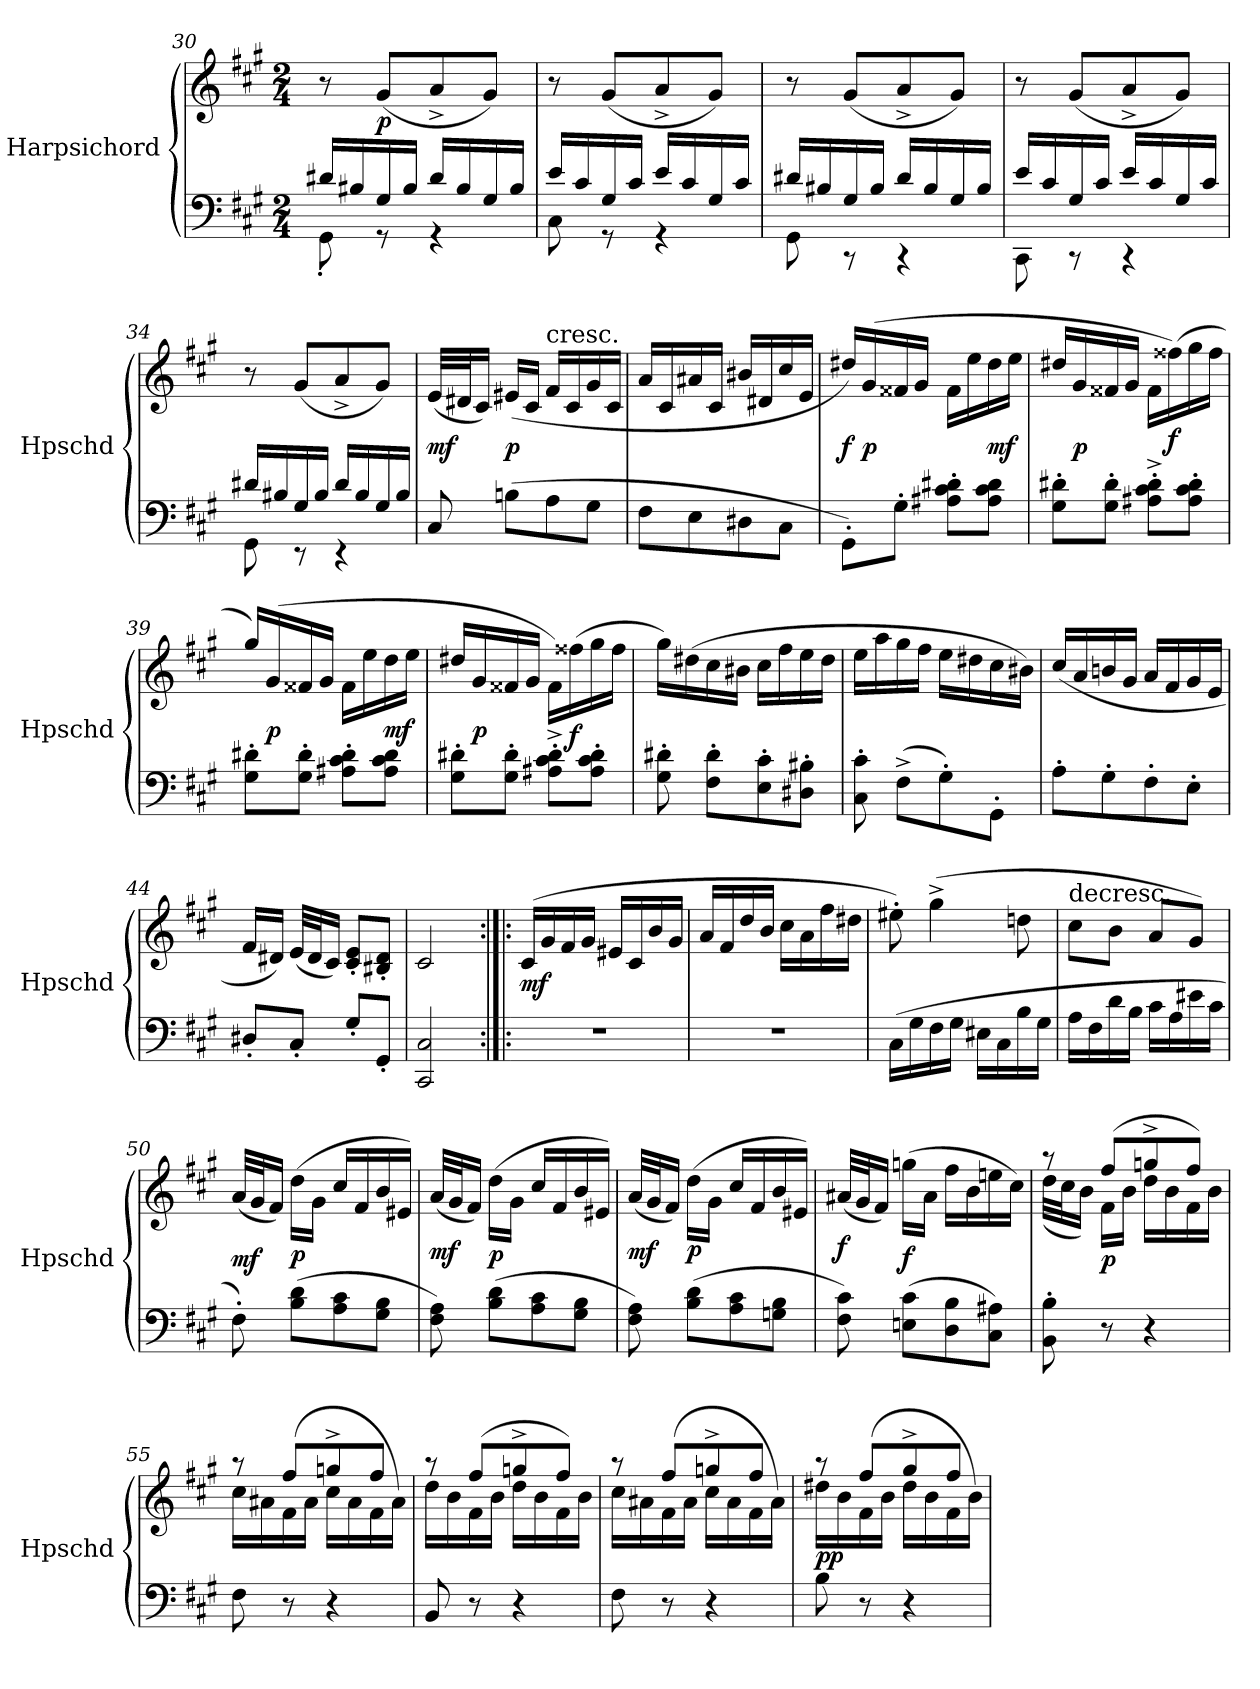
**kern	**kern	**dynam
*part1	*part1	*part1
*staff2	*staff1	*staff1/2
*I"Harpsichord	*	*
*I'Hpschd	*	*
*clefF4	*clefG2	*
*k[f#c#g#]	*k[f#c#g#]	*
*M2/4	*M2/4	*
=30	=30	=30
*^	*	*
16d#X/LL	8GG#'\	8r	.
16B#X/	.	.	.
16G#/	8r	(8g#/L	p
16B#/JJ	.	.	.
16d#/LL	4r	8a^/	.
16B#/	.	.	.
16G#/	.	8g#/J)	.
16B#/JJ	.	.	.
=31	=31	=31	=31
16e/LL	8C#\	8r	.
16c#/	.	.	.
16G#/	8r	(8g#/L	.
16c#/JJ	.	.	.
16e/LL	4r	8a^/	.
16c#/	.	.	.
16G#/	.	8g#/J)	.
16c#/JJ	.	.	.
=32	=32	=32	=32
16d#X/LL	8GG#\	8r	.
16B#X/	.	.	.
16G#/	8r	(8g#/L	.
16B#/JJ	.	.	.
16d#/LL	4r	8a^/	.
16B#/	.	.	.
16G#/	.	8g#/J)	.
16B#/JJ	.	.	.
=33	=33	=33	=33
16e/LL	8CC#\	8r	.
16c#/	.	.	.
16G#/	8r	(8g#/L	.
16c#/JJ	.	.	.
16e/LL	4r	8a^/	.
16c#/	.	.	.
16G#/	.	8g#/J)	.
16c#/JJ	.	.	.
=34	=34	=34	=34
16d#X/LL	8GG#\	8r	.
16B#X/	.	.	.
16G#/	8r	(8g#/L	.
16B#/JJ	.	.	.
16d#/LL	4r	8a^/	.
16B#/	.	.	.
16G#/	.	8g#/J)	.
16B#/JJ	.	.	.
*v	*v	*	*
=35	=35	=35
8C#/	(32e/LLL	mf
.	32d#X/J	.
.	16c#/JJ)	.
(8Bn\L	(16e#X/LL	p
.	16c#/JJ	.
!	!LO:TX:t=cresc.	!
8A\	16f#/LL	.
.	16c#/	.
8G#\J	16g#/	.
.	16c#/JJ	.
=36	=36	=36
8F#\L	16a/LL	.
.	16c#/	.
8E\	16a#X/	.
.	16c#/JJ	.
8D#X\	16b#X/LL	.
.	16d#X/	.
8C#\J	16cc#/	.
.	16e/JJ	.
=37	=37	=37
8GG#'\L)	16dd#X/LL)	f
.	(16g#/	p
8G#'\J	16f##X/	.
.	16g#/JJ	.
8A#X'\ 8c#'\ 8d#X'\L	16f##\LL	.
.	16ee\	.
8A#\ 8c#\ 8d#\J	16dd#\	mf
.	16ee\JJ	.
=38	=38	=38
8G#'\ 8d#X'\L	16dd#X/LL	.
.	16g#/	p
8G#'\ 8d#'\J	16f##X/	.
.	16g#/JJ	.
8A#X'^\ 8c#'^\ 8d#'^\L	16f##\LL	.
.	(16ff##X\)	f
8A#'\ 8c#'\ 8d#'\J	16gg#\	.
.	16ff##\JJ	.
=39	=39	=39
8G#'\ 8d#X'\L	16gg#/LL)	.
.	(16g#/	p
8G#'\ 8d#'\J	16f##X/	.
.	16g#/JJ	.
8A#X'\ 8c#'\ 8d#'\L	16f##\LL	.
.	16ee\	.
8A#\ 8c#\ 8d#\J	16dd\	mf
.	16ee\JJ	.
=40	=40	=40
8G#'\ 8d#X'\L	16dd#X/LL	.
.	16g#/	p
8G#'\ 8d#'\J	16f##X/	.
.	16g#/JJ	.
8A#X'^\ 8c#'^\ 8d#'^\L	16f##\LL)	.
.	(16ff##X\	f
8A#'\ 8c#'\ 8d#'\J	16gg#\	.
.	16ff##\JJ	.
=41	=41	=41
8G#'\ 8d#X'\	16gg#\LL)	.
.	(16dd#X\	.
8F#'\ 8d#'\L	16cc#\	.
.	16b#X\JJ	.
8E'\ 8c#'\	16cc#\LL	.
.	16ff#\	.
8D#X'\ 8B#X'\J	16ee\	.
.	16dd#\JJ	.
=42	=42	=42
8C#'\ 8c#'\	16ee\LL	.
.	16aa\	.
(8F#^\L	16gg#\	.
.	16ff#\JJ	.
8G#'\)	16ee\LL	.
.	16dd#X\	.
8GG#'\J	16cc#\	.
.	16b#X\JJ)	.
=43	=43	=43
8A'\L	(16cc#/LL	.
.	16a/	.
8G#'\	16bn/	.
.	16g#/JJ	.
8F#'\	16a/LL	.
.	16f#/	.
8E'\J	16g#/	.
.	16e/JJ	.
=44	=44	=44
8D#X'/L	16f#/LL	.
.	16d#X/JJ)	.
8C#'/J	(32e/LLL	.
.	32d#/J	.
.	16c#/JJ)	.
8G#'/L	8c#'/ 8e'/L	.
8GG#'/J	8B#X'/ 8d#'/J	.
=45	=45	=45
2CC#/ 2C#/	2c#/	.
=46:|!|:	=46:|!|:	=46:|!|:
2r	(16c#/LL	mf
.	16g#/	.
.	16f#/	.
.	16g#/JJ	.
.	16e#X/LL	.
.	16c#/	.
.	16b/	.
.	16g#/JJ	.
=47	=47	=47
2r	16a/LL	.
.	16f#/	.
.	16dd/	.
.	16b/JJ	.
.	16cc#\LL	.
.	16a\	.
.	16ff#\	.
.	16dd#X\JJ	.
=48	=48	=48
(16C#\LL	8ee#X'\)	.
16G#\	.	.
16F#\	(4gg#^\	.
16G#\JJ	.	.
16E#X\LL	.	.
16C#\	.	.
16B\	8ddn\	.
16G#\JJ	.	.
=49	=49	=49
!	!LO:TX:t=decresc.	!
16A\LL	8cc#\L	.
16F#\	.	.
16d\	8b\J	.
16B\JJ	.	.
16c#\LL	8a/L	.
16A\	.	.
16e#X\	8g#/J)	.
16c#\JJ	.	.
=50	=50	=50
8F#'\)	(32a/LLL	mf
.	32g#/J	.
.	16f#/JJ)	.
(8B\ 8d\L	(16dd\LL	p
.	16g#\JJ	.
8A\ 8c#\	16cc#/LL	.
.	16f#/	.
8G#\ 8B\J	16b/	.
.	16e#X/JJ)	.
=51	=51	=51
8F#\ 8A\)	(32a/LLL	mf
.	32g#/J	.
.	16f#/JJ)	.
(8B\ 8d\L	(16dd\LL	p
.	16g#\JJ	.
8A\ 8c#\	16cc#/LL	.
.	16f#/	.
8G#\ 8B\J	16b/	.
.	16e#X/JJ)	.
=52	=52	=52
8F#\ 8A\)	(32a/LLL	mf
.	32g#/J	.
.	16f#/JJ)	.
(8B\ 8d\L	(16dd\LL	p
.	16g#\JJ	.
8A\ 8c#\	16cc#/LL	.
.	16f#/	.
8Gn\ 8B\J	16b/	.
.	16e#X/JJ)	.
=53	=53	=53
8F#\ 8c#\)	(32a#X/LLL	f
.	32g#/J	.
.	16f#/JJ)	.
(8En\ 8c#\L	(16ggn\LL	f
.	16a#\JJ	.
8D\ 8B\	16ff#\LL	.
.	16b\	.
8C#\ 8A#X\J)	16een\	.
.	16cc#\JJ)	.
=54	=54	=54
*	*^	*
8BB'\ 8B'\	8r	(32dd\LLL	.
.	.	32cc#\J	.
.	.	16b\JJ)	.
8r	(8ff#/L	16f#\LL	p
.	.	16b\JJ	.
4r	8ggn^/	16dd\LL	.
.	.	16b\	.
.	8ff#/J)	16f#\	.
.	.	16b\JJ	.
=55	=55	=55	=55
8F#\	8r	16cc#\LL	.
.	.	16a#X\	.
8r	(8ff#/L	16f#\	.
.	.	16a#\JJ	.
4r	8ggn^/	16cc#\LL	.
.	.	16a#\	.
.	8ff#/J	16f#\	.
.	.	16a#\JJ)	.
=56	=56	=56	=56
8BB/	8r	16dd\LL	.
.	.	16b\	.
8r	(8ff#/L	16f#\	.
.	.	16b\JJ	.
4r	8ggn^/	16dd\LL	.
.	.	16b\	.
.	8ff#/J)	16f#\	.
.	.	16b\JJ	.
=57	=57	=57	=57
8F#\	8r	16cc#\LL	.
.	.	16a#X\	.
8r	(8ff#/L	16f#\	.
.	.	16a#\JJ	.
4r	8ggn^/	16cc#\LL	.
.	.	16a#\	.
.	8ff#/J	16f#\	.
.	.	16a#\JJ)	.
=58	=58	=58	=58
8B\	8r	16dd#X\LL	pp
.	.	16b\	.
8r	(8ff#/L	16f#\	.
.	.	16b\JJ	.
4r	8gg#^/	16dd#\LL	.
.	.	16b\	.
.	8ff#/J	16f#\	.
.	.	16b\JJ)	.
*	*v	*v	*
=	=	=
*-	*-	*-
